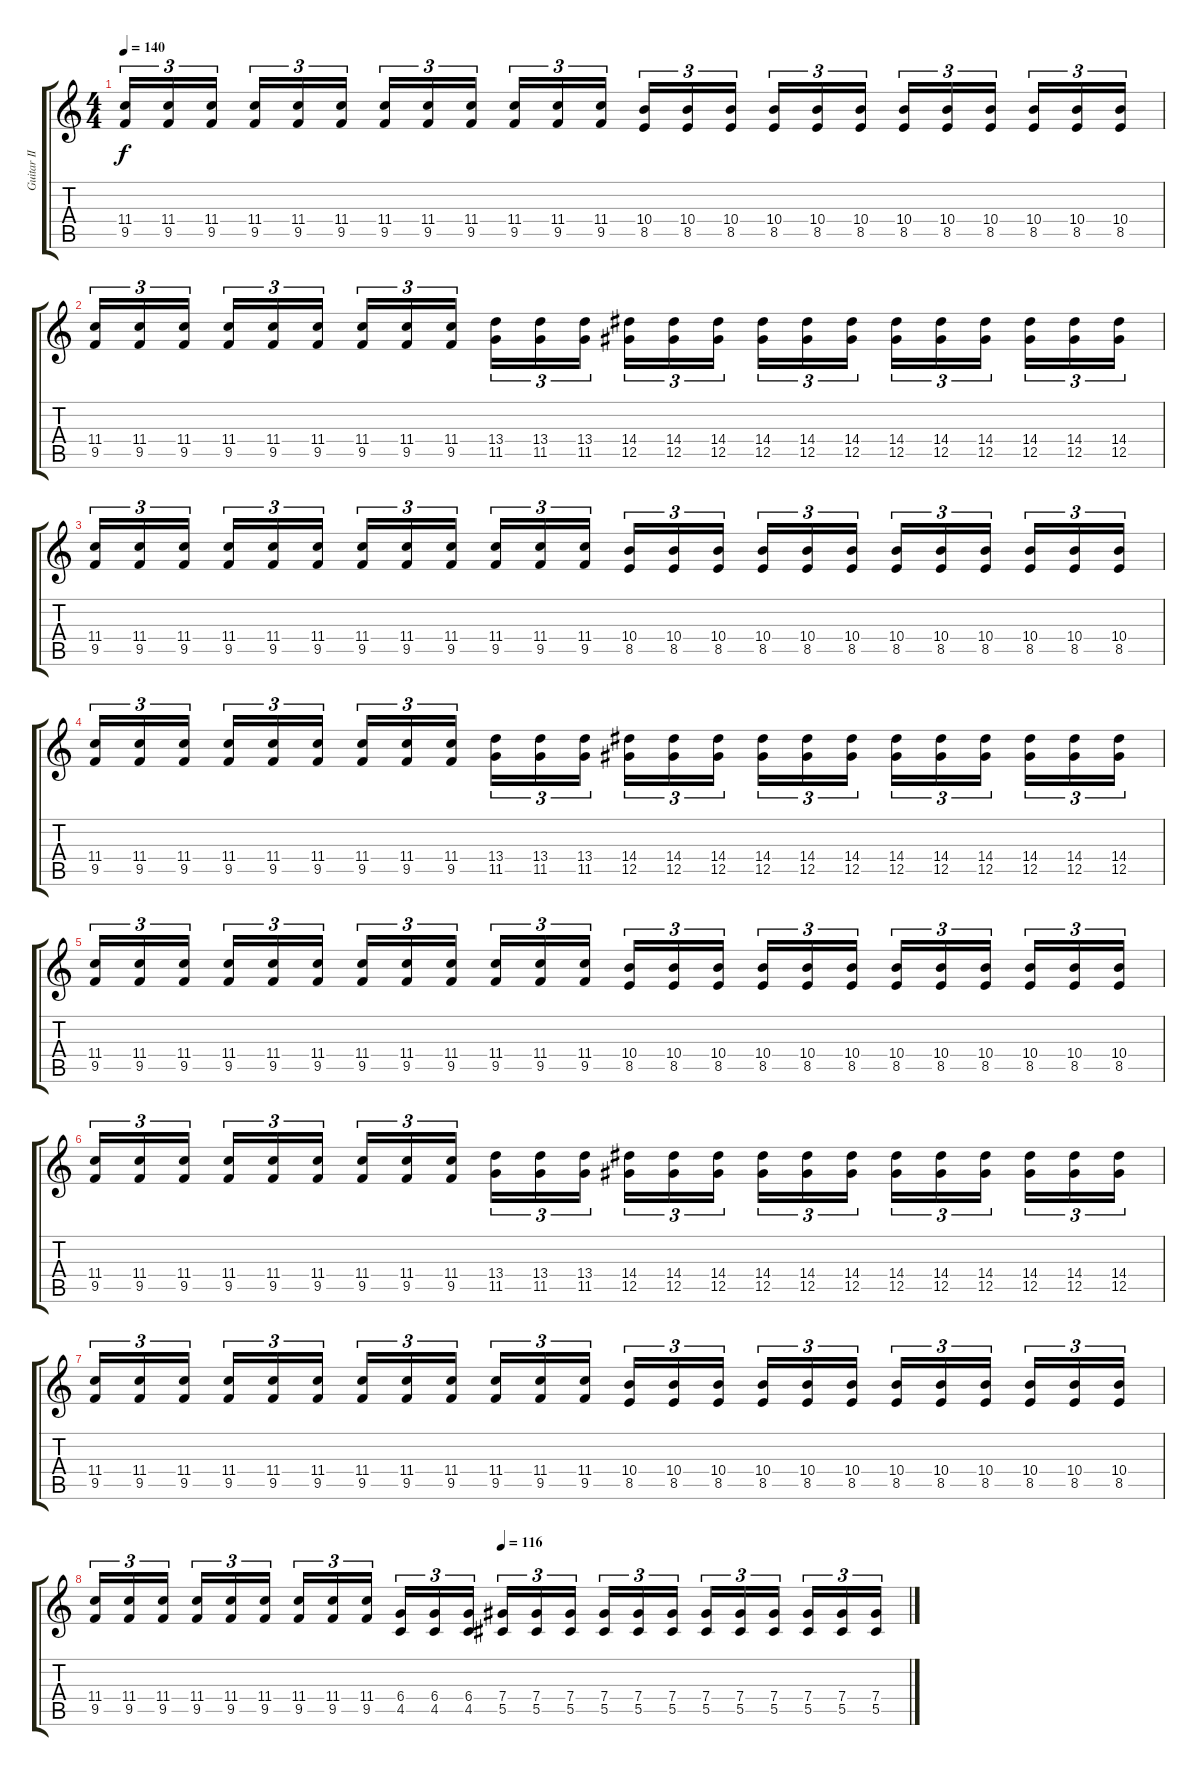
\track ("Guitar II" "Guitar II") {instrument distortionguitar}
\staff {score tabs}
\tuning (Eb4 Bb3 Gb3 Db3 Ab2 Eb2) {hide}
\ts (4 4)
\tempo 140
\clef g2
\ks c
(11.4 9.5).16{tu (3 2) dy f} (11.4 9.5).16{tu (3 2)} (11.4 9.5).16{tu (3 2)} (11.4 9.5).16{tu (3 2)} (11.4 9.5).16{tu (3 2)} (11.4 9.5).16{tu (3 2)} (11.4 9.5).16{tu (3 2)} (11.4 9.5).16{tu (3 2)} (11.4 9.5).16{tu (3 2)} (11.4 9.5).16{tu (3 2)} (11.4 9.5).16{tu (3 2)} (11.4 9.5).16{tu (3 2)} (10.4 8.5).16{tu (3 2)} (10.4 8.5).16{tu (3 2)} (10.4 8.5).16{tu (3 2)} (10.4 8.5).16{tu (3 2)} (10.4 8.5).16{tu (3 2)} (10.4 8.5).16{tu (3 2)} (10.4 8.5).16{tu (3 2)} (10.4 8.5).16{tu (3 2)} (10.4 8.5).16{tu (3 2)} (10.4 8.5).16{tu (3 2)} (10.4 8.5).16{tu (3 2)} (10.4 8.5).16{tu (3 2)} |
(11.4 9.5).16{tu (3 2)} (11.4 9.5).16{tu (3 2)} (11.4 9.5).16{tu (3 2)} (11.4 9.5).16{tu (3 2)} (11.4 9.5).16{tu (3 2)} (11.4 9.5).16{tu (3 2)} (11.4 9.5).16{tu (3 2)} (11.4 9.5).16{tu (3 2)} (11.4 9.5).16{tu (3 2)} (13.4 11.5).16{tu (3 2)} (13.4 11.5).16{tu (3 2)} (13.4 11.5).16{tu (3 2)} (14.4 12.5).16{tu (3 2)} (14.4 12.5).16{tu (3 2)} (14.4 12.5).16{tu (3 2)} (14.4 12.5).16{tu (3 2)} (14.4 12.5).16{tu (3 2)} (14.4 12.5).16{tu (3 2)} (14.4 12.5).16{tu (3 2)} (14.4 12.5).16{tu (3 2)} (14.4 12.5).16{tu (3 2)} (14.4 12.5).16{tu (3 2)} (14.4 12.5).16{tu (3 2)} (14.4 12.5).16{tu (3 2)} |
(11.4 9.5).16{tu (3 2)} (11.4 9.5).16{tu (3 2)} (11.4 9.5).16{tu (3 2)} (11.4 9.5).16{tu (3 2)} (11.4 9.5).16{tu (3 2)} (11.4 9.5).16{tu (3 2)} (11.4 9.5).16{tu (3 2)} (11.4 9.5).16{tu (3 2)} (11.4 9.5).16{tu (3 2)} (11.4 9.5).16{tu (3 2)} (11.4 9.5).16{tu (3 2)} (11.4 9.5).16{tu (3 2)} (10.4 8.5).16{tu (3 2)} (10.4 8.5).16{tu (3 2)} (10.4 8.5).16{tu (3 2)} (10.4 8.5).16{tu (3 2)} (10.4 8.5).16{tu (3 2)} (10.4 8.5).16{tu (3 2)} (10.4 8.5).16{tu (3 2)} (10.4 8.5).16{tu (3 2)} (10.4 8.5).16{tu (3 2)} (10.4 8.5).16{tu (3 2)} (10.4 8.5).16{tu (3 2)} (10.4 8.5).16{tu (3 2)} |
(11.4 9.5).16{tu (3 2)} (11.4 9.5).16{tu (3 2)} (11.4 9.5).16{tu (3 2)} (11.4 9.5).16{tu (3 2)} (11.4 9.5).16{tu (3 2)} (11.4 9.5).16{tu (3 2)} (11.4 9.5).16{tu (3 2)} (11.4 9.5).16{tu (3 2)} (11.4 9.5).16{tu (3 2)} (13.4 11.5).16{tu (3 2)} (13.4 11.5).16{tu (3 2)} (13.4 11.5).16{tu (3 2)} (14.4 12.5).16{tu (3 2)} (14.4 12.5).16{tu (3 2)} (14.4 12.5).16{tu (3 2)} (14.4 12.5).16{tu (3 2)} (14.4 12.5).16{tu (3 2)} (14.4 12.5).16{tu (3 2)} (14.4 12.5).16{tu (3 2)} (14.4 12.5).16{tu (3 2)} (14.4 12.5).16{tu (3 2)} (14.4 12.5).16{tu (3 2)} (14.4 12.5).16{tu (3 2)} (14.4 12.5).16{tu (3 2)} |
(11.4 9.5).16{tu (3 2)} (11.4 9.5).16{tu (3 2)} (11.4 9.5).16{tu (3 2)} (11.4 9.5).16{tu (3 2)} (11.4 9.5).16{tu (3 2)} (11.4 9.5).16{tu (3 2)} (11.4 9.5).16{tu (3 2)} (11.4 9.5).16{tu (3 2)} (11.4 9.5).16{tu (3 2)} (11.4 9.5).16{tu (3 2)} (11.4 9.5).16{tu (3 2)} (11.4 9.5).16{tu (3 2)} (10.4 8.5).16{tu (3 2)} (10.4 8.5).16{tu (3 2)} (10.4 8.5).16{tu (3 2)} (10.4 8.5).16{tu (3 2)} (10.4 8.5).16{tu (3 2)} (10.4 8.5).16{tu (3 2)} (10.4 8.5).16{tu (3 2)} (10.4 8.5).16{tu (3 2)} (10.4 8.5).16{tu (3 2)} (10.4 8.5).16{tu (3 2)} (10.4 8.5).16{tu (3 2)} (10.4 8.5).16{tu (3 2)} |
(11.4 9.5).16{tu (3 2)} (11.4 9.5).16{tu (3 2)} (11.4 9.5).16{tu (3 2)} (11.4 9.5).16{tu (3 2)} (11.4 9.5).16{tu (3 2)} (11.4 9.5).16{tu (3 2)} (11.4 9.5).16{tu (3 2)} (11.4 9.5).16{tu (3 2)} (11.4 9.5).16{tu (3 2)} (13.4 11.5).16{tu (3 2)} (13.4 11.5).16{tu (3 2)} (13.4 11.5).16{tu (3 2)} (14.4 12.5).16{tu (3 2)} (14.4 12.5).16{tu (3 2)} (14.4 12.5).16{tu (3 2)} (14.4 12.5).16{tu (3 2)} (14.4 12.5).16{tu (3 2)} (14.4 12.5).16{tu (3 2)} (14.4 12.5).16{tu (3 2)} (14.4 12.5).16{tu (3 2)} (14.4 12.5).16{tu (3 2)} (14.4 12.5).16{tu (3 2)} (14.4 12.5).16{tu (3 2)} (14.4 12.5).16{tu (3 2)} |
(11.4 9.5).16{tu (3 2)} (11.4 9.5).16{tu (3 2)} (11.4 9.5).16{tu (3 2)} (11.4 9.5).16{tu (3 2)} (11.4 9.5).16{tu (3 2)} (11.4 9.5).16{tu (3 2)} (11.4 9.5).16{tu (3 2)} (11.4 9.5).16{tu (3 2)} (11.4 9.5).16{tu (3 2)} (11.4 9.5).16{tu (3 2)} (11.4 9.5).16{tu (3 2)} (11.4 9.5).16{tu (3 2)} (10.4 8.5).16{tu (3 2)} (10.4 8.5).16{tu (3 2)} (10.4 8.5).16{tu (3 2)} (10.4 8.5).16{tu (3 2)} (10.4 8.5).16{tu (3 2)} (10.4 8.5).16{tu (3 2)} (10.4 8.5).16{tu (3 2)} (10.4 8.5).16{tu (3 2)} (10.4 8.5).16{tu (3 2)} (10.4 8.5).16{tu (3 2)} (10.4 8.5).16{tu (3 2)} (10.4 8.5).16{tu (3 2)} |
\tempo (116 0.5)
(11.4 9.5).16{tu (3 2)} (11.4 9.5).16{tu (3 2)} (11.4 9.5).16{tu (3 2)} (11.4 9.5).16{tu (3 2)} (11.4 9.5).16{tu (3 2)} (11.4 9.5).16{tu (3 2)} (11.4 9.5).16{tu (3 2)} (11.4 9.5).16{tu (3 2)} (11.4 9.5).16{tu (3 2)} (6.4 4.5).16{tu (3 2)} (6.4 4.5).16{tu (3 2)} (6.4 4.5).16{tu (3 2)} (7.4 5.5).16{tu (3 2)} (7.4 5.5).16{tu (3 2)} (7.4 5.5).16{tu (3 2)} (7.4 5.5).16{tu (3 2)} (7.4 5.5).16{tu (3 2)} (7.4 5.5).16{tu (3 2)} (7.4 5.5).16{tu (3 2)} (7.4 5.5).16{tu (3 2)} (7.4 5.5).16{tu (3 2)} (7.4 5.5).16{tu (3 2)} (7.4 5.5).16{tu (3 2)} (7.4 5.5).16{tu (3 2)}
